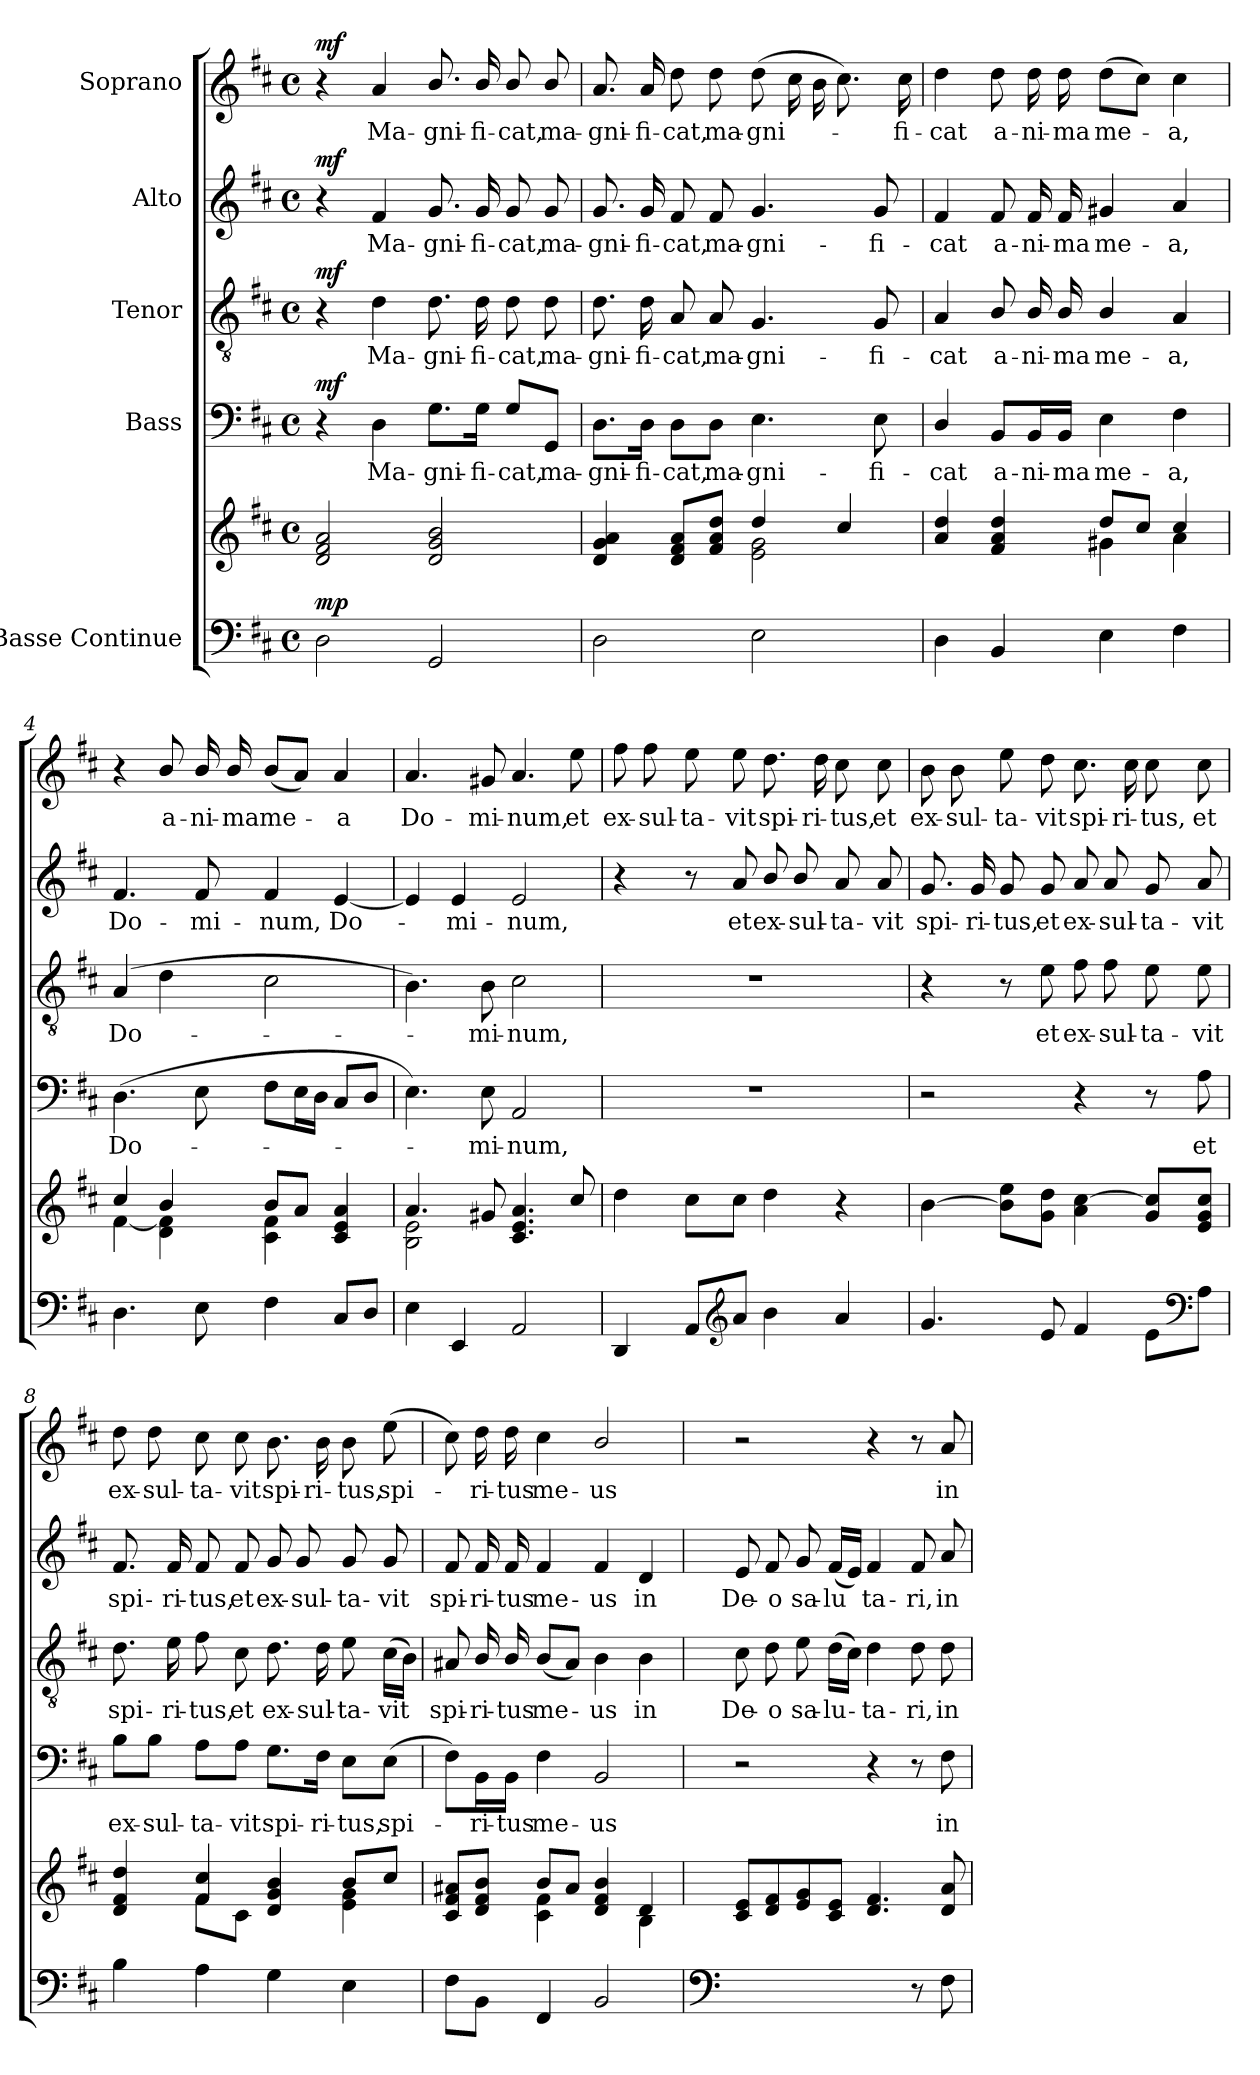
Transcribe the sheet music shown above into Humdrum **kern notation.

**kern	**kern	**dynam	**kern	**text	**dynam	**kern	**text	**dynam	**kern	**text	**dynam	**kern	**text	**dynam
*part5	*part5	*part5	*part4	*part4	*part4	*part3	*part3	*part3	*part2	*part2	*part2	*part1	*part1	*part1
*staff6	*staff5	*staff5/6	*staff4	*staff4	*staff4	*staff3	*staff3	*staff3	*staff2	*staff2	*staff2	*staff1	*staff1	*staff1
*I"Basse Continue	*	*	*I"Bass	*	*	*I"Tenor	*	*	*I"Alto	*	*	*I"Soprano	*	*
*clefF4	*clefG2	*	*clefF4	*	*	*clefGv2	*	*	*clefG2	*	*	*clefG2	*	*
*k[f#c#]	*k[f#c#]	*	*k[f#c#]	*	*	*k[f#c#]	*	*	*k[f#c#]	*	*	*k[f#c#]	*	*
*M4/4	*M4/4	*	*M4/4	*	*	*M4/4	*	*	*M4/4	*	*	*M4/4	*	*
*met(c)	*met(c)	*	*met(c)	*	*	*met(c)	*	*	*met(c)	*	*	*met(c)	*	*
*MM86	*MM86	*	*MM86	*	*	*MM86	*	*	*MM86	*	*	*MM86	*	*
=1	=1	=1	=1	=1	=1	=1	=1	=1	=1	=1	=1	=1	=1	=1
!	!	!LO:DY:a=2	!	!	!LO:DY:a	!	!	!LO:DY:a	!	!	!LO:DY:a	!	!	!LO:DY:a
2D\	2d/ 2f#/ 2a/	mp	4r	.	mf	4r	.	mf	4r	.	mf	4r	.	mf
.	.	.	4D!\	Ma-	.	4d!\	Ma-	.	4f#!/	Ma-	.	4a!/	Ma-	.
2GG/	2d/ 2g/ 2b/	.	8.G!\L	gni-	.	8.d!\	gni-	.	8.g!/	gni-	.	8.b!/	gni-	.
.	.	.	16G!\Jk	fi-	.	16d!\	fi-	.	16g!/	fi-	.	16b!/	fi-	.
.	.	.	8G!/L	cat,	.	8d!\	cat,	.	8g!/	cat,	.	8b!/	cat,	.
.	.	.	8GG!/J	ma-	.	8d!\	ma-	.	8g!/	ma-	.	8b!/	ma-	.
=2	=2	=2	=2	=2	=2	=2	=2	=2	=2	=2	=2	=2	=2	=2
*	*^	*	*	*	*	*	*	*	*	*	*	*	*	*
2D\	4d/ 4g/ 4a/	2ryy	.	8.D!\L	gni-	.	8.d!\	gni-	.	8.g!/	gni-	.	8.a!/	gni-	.
.	.	.	.	16D!\Jk	fi-	.	16d!\	fi-	.	16g!/	fi-	.	16a!/	fi-	.
.	8d/ 8f#/ 8a/L	.	.	8D!\L	cat,	.	8A!/	cat,	.	8f#!/	cat,	.	8dd!\	cat,	.
.	8f#/ 8a/ 8dd/J	.	.	8D!\J	ma-	.	8A!/	ma-	.	8f#!/	ma-	.	8dd!\	ma-	.
2E\	4dd/	2e\ 2g\	.	4.E!\	gni-	.	4.G!/	gni-	.	4.g!/	gni-	.	(8dd!\	gni--	.
.	.	.	.	.	.	.	.	.	.	.	.	.	16cc#!\	.	.
.	.	.	.	.	.	.	.	.	.	.	.	.	16b!\	.	.
.	4cc#/	.	.	.	.	.	.	.	.	.	.	.	8.cc#!\)	.	.
.	.	.	.	8E!\	fi-	.	8G!/	fi-	.	8g!/	fi-	.	.	.	.
.	.	.	.	.	.	.	.	.	.	.	.	.	16cc#!\	-fi-	.
=3	=3	=3	=3	=3	=3	=3	=3	=3	=3	=3	=3	=3	=3	=3	=3
4D\	4a/ 4dd/	2ryy	.	4D!/	cat	.	4A!/	cat	.	4f#!/	cat	.	4dd!\	cat	.
4BB/	4f#/ 4a/ 4dd/	.	.	8BB!/L	a-	.	8B!/	a-	.	8f#!/	a-	.	8dd!\	a-	.
.	.	.	.	16BB!/L	ni-	.	16B!/	ni-	.	16f#!/	ni-	.	16dd!\	ni-	.
.	.	.	.	16BB!/JJ	ma	.	16B!/	ma	.	16f#!/	ma	.	16dd!\	ma	.
4E\	8dd/L	4g#X\	.	4E!\	me-	.	4B!/	me-	.	4g#X!/	me-	.	(8dd!\L	me-	.
.	8cc#/J	.	.	.	.	.	.	.	.	.	.	.	8cc#!\J)	.	.
4F#\	4cc#/	4a\	.	4F#!\	a,	.	4A!/	a,	.	4a!/	a,	.	4cc#!\	-a,	.
!!LO:LB:g=z
=4	=4	=4	=4	=4	=4	=4	=4	=4	=4	=4	=4	=4	=4	=4	=4
4.D\	4cc#/	[4f#\	.	(4.D!\	Do-	.	(4A!/	Do-	.	4.f#!/	Do-	.	4r	.	.
.	4b/	4d\ 4f#\]	.	.	.	.	4d!\	.	.	.	.	.	8b!/	a-	.
8E\	.	.	.	8E!\	.	.	.	.	.	8f#!/	mi-	.	16b!/	ni-	.
.	.	.	.	.	.	.	.	.	.	.	.	.	16b!/	ma	.
4F#\	8b/L	4c#\ 4f#\	.	8F#!\L	.	.	2c#!\	.	.	4f#!/	num,	.	(8b!/L	me-	.
.	8a/J	.	.	16E!\L	.	.	.	.	.	.	.	.	8a!/J)	.	.
.	.	.	.	16D!\JJ	.	.	.	.	.	.	.	.	.	.	.
8C#/L	4c#/ 4e/ 4a/	4ryy	.	8C#!/L	.	.	.	.	.	[4e!/	Do-	.	4a!/	-a	.
8D/J	.	.	.	8D!/J	.	.	.	.	.	.	.	.	.	.	.
=5	=5	=5	=5	=5	=5	=5	=5	=5	=5	=5	=5	=5	=5	=5	=5
4E\	4.a/	2B\ 2e\	.	4.E!\)	.	.	4.B!\)	.	.	4e!/]	.	.	4.a!/	Do-	.
4EE/	.	.	.	.	.	.	.	.	.	4e!/	-mi-	.	.	.	.
.	8g#X/	.	.	8E!\	-mi-	.	8B!\	-mi-	.	.	.	.	8g#X!/	mi-	.
2AA/	4.c#/ 4.e/ 4.a/	2ryy	.	2AA!/	num,	.	2c#!\	-num,	.	2e!/	num,	.	4.a!/	num,	.
.	8cc#/	.	.	.	.	.	.	.	.	.	.	.	8ee!\	et	.
*	*v	*v	*	*	*	*	*	*	*	*	*	*	*	*	*
=6	=6	=6	=6	=6	=6	=6	=6	=6	=6	=6	=6	=6	=6	=6
4DD/	4dd\	.	1r	.	.	1r	.	.	4r	.	.	8ff#!\	ex-	.
.	.	.	.	.	.	.	.	.	.	.	.	8ff#!\	sul-	.
8AA/L	8cc#\L	.	.	.	.	.	.	.	8r	.	.	8ee!\	ta-	.
*clefG2	*	*	*	*	*	*	*	*	*	*	*	*	*	*
8a/J	8cc#\J	.	.	.	.	.	.	.	8a!/	et	.	8ee!\	vit	.
4b\	4dd\	.	.	.	.	.	.	.	8b!/	ex-	.	8.dd!\	spi-	.
.	.	.	.	.	.	.	.	.	8b!/	sul-	.	.	.	.
.	.	.	.	.	.	.	.	.	.	.	.	16dd!\	ri-	.
4a/	4r	.	.	.	.	.	.	.	8a!/	ta-	.	8cc#!\	tus,	.
.	.	.	.	.	.	.	.	.	8a!/	vit	.	8cc#!\	et	.
!!LO:PB:g=z
=7	=7	=7	=7	=7	=7	=7	=7	=7	=7	=7	=7	=7	=7	=7
4.g/	[4b\	.	2r	.	.	4r	.	.	8.g!/	spi-	.	8b!\	ex-	.
.	.	.	.	.	.	.	.	.	.	.	.	8b!\	sul-	.
.	.	.	.	.	.	.	.	.	16g!/	ri-	.	.	.	.
.	8b\] 8ee\L	.	.	.	.	8r	.	.	8g!/	tus,	.	8ee!\	ta-	.
8e/	8g\ 8dd\J	.	.	.	.	8e!\	et	.	8g!/	et	.	8dd!\	vit	.
4f#/	4a\ [4cc#\	.	4r	.	.	8f#!\	ex-	.	8a!/	ex-	.	8.cc#!\	spi-	.
.	.	.	.	.	.	8f#!\	sul-	.	8a!/	sul-	.	.	.	.
.	.	.	.	.	.	.	.	.	.	.	.	16cc#!\	ri-	.
8e\L	8g/ 8cc#/]L	.	8r	.	.	8e!\	ta-	.	8g!/	ta-	.	8cc#!\	tus,	.
*clefF4	*	*	*	*	*	*	*	*	*	*	*	*	*	*
8A\J	8e/ 8g/ 8cc#/J	.	8A!\	et	.	8e!\	vit	.	8a!/	vit	.	8cc#!\	et	.
=8	=8	=8	=8	=8	=8	=8	=8	=8	=8	=8	=8	=8	=8	=8
*	*^	*	*	*	*	*	*	*	*	*	*	*	*	*
4B\	4d/ 4f#/ 4dd/	4ryy	.	8B!\L	ex-	.	8.d!\	spi-	.	8.f#!/	spi-	.	8dd!\	ex-	.
.	.	.	.	8B!\J	sul-	.	.	.	.	.	.	.	8dd!\	sul-	.
.	.	.	.	.	.	.	16e!\	ri-	.	16f#!/	ri-	.	.	.	.
4A\	4f#/ 4cc#/	8f#\L	.	8A!\L	ta-	.	8f#!\	tus,	.	8f#!/	tus,	.	8cc#!\	ta-	.
.	.	8c#\J	.	8A!\J	vit	.	8c#!\	et	.	8f#!/	et	.	8cc#!\	vit	.
4G\	4d/ 4g/ 4b/	4ryy	.	8.G!\L	spi-	.	8.d!\	ex-	.	8g!/	ex-	.	8.b!\	spi-	.
.	.	.	.	.	.	.	.	.	.	8g!/	sul-	.	.	.	.
.	.	.	.	16F#!\Jk	ri-	.	16d!\	sul-	.	.	.	.	16b!\	ri-	.
4E\	8b/L	4e\ 4g\	.	8E!\L	tus,	.	8e!\	ta-	.	8g!/	ta-	.	8b!\	tus,	.
.	8cc#/J	.	.	(8E!\J	spi-	.	(16c#!\LL	vit	.	8g!/	vit	.	(8ee!\	spi-	.
.	.	.	.	.	.	.	16B!\JJ)	.	.	.	.	.	.	.	.
=9	=9	=9	=9	=9	=9	=9	=9	=9	=9	=9	=9	=9	=9	=9	=9
8F#\L	8c#/ 8f#/ 8a#X/L	4ryy	.	8F#!\L)	.	.	8A#X!/	spi-	.	8f#!/	spi-	.	8cc#!\)	.	.
8BB\J	8d/ 8f#/ 8b/J	.	.	16BB!\L	-ri-	.	16B!/	ri-	.	16f#!/	ri-	.	16dd!\	-ri-	.
.	.	.	.	16BB!\JJ	tus	.	16B!/	tus	.	16f#!/	tus	.	16dd!\	tus	.
4FF#/	8b/L	4c#\ 4f#\	.	4F#!\	me-	.	(8B!/L	me-	.	4f#!/	me-	.	4cc#!\	me-	.
.	8a#/J	.	.	.	.	.	8A#!/J)	.	.	.	.	.	.	.	.
2BB/	4d/ 4f#/ 4b/	4ryy	.	2BB!/	us	.	4B!\	-us	.	4f#!/	us	.	2b!/	us	.
.	4d/	4B\	.	.	.	.	4B!\	in	.	4d!/	in	.	.	.	.
*	*v	*v	*	*	*	*	*	*	*	*	*	*	*	*	*
!!LO:LB:g=z
=10	=10	=10	=10	=10	=10	=10	=10	=10	=10	=10	=10	=10	=10	=10
*clefF4	*	*	*	*	*	*	*	*	*	*	*	*	*	*
2.ryy	8c#/ 8e/L	.	2r	.	.	8c#!\	De-	.	8e!/	De-	.	2r	.	.
.	8d/ 8f#/	.	.	.	.	8d!\	o	.	8f#!/	o	.	.	.	.
.	8e/ 8g/	.	.	.	.	8e!\	sa-	.	8g!/	sa-	.	.	.	.
.	8c#/ 8e/J	.	.	.	.	(16d!\LL	lu-	.	(16f#!/LL	lu	.	.	.	.
.	.	.	.	.	.	16c#!\JJ)	.	.	16e!/JJ)	.	.	.	.	.
.	4.d/ 4.f#/	.	4r	.	.	4d!\	-ta-	.	4f#!/	ta-	.	4r	.	.
8r	.	.	8r	.	.	8d!\	ri,	.	8f#!/	ri,	.	8r	.	.
8F#\	8d/ 8a/	.	8F#!\	in	.	8d!\	in	.	8a!/	in	.	8a!/	in	.
=	=	=	=	=	=	=	=	=	=	=	=	=	=	=
*-	*-	*-	*-	*-	*-	*-	*-	*-	*-	*-	*-	*-	*-	*-
